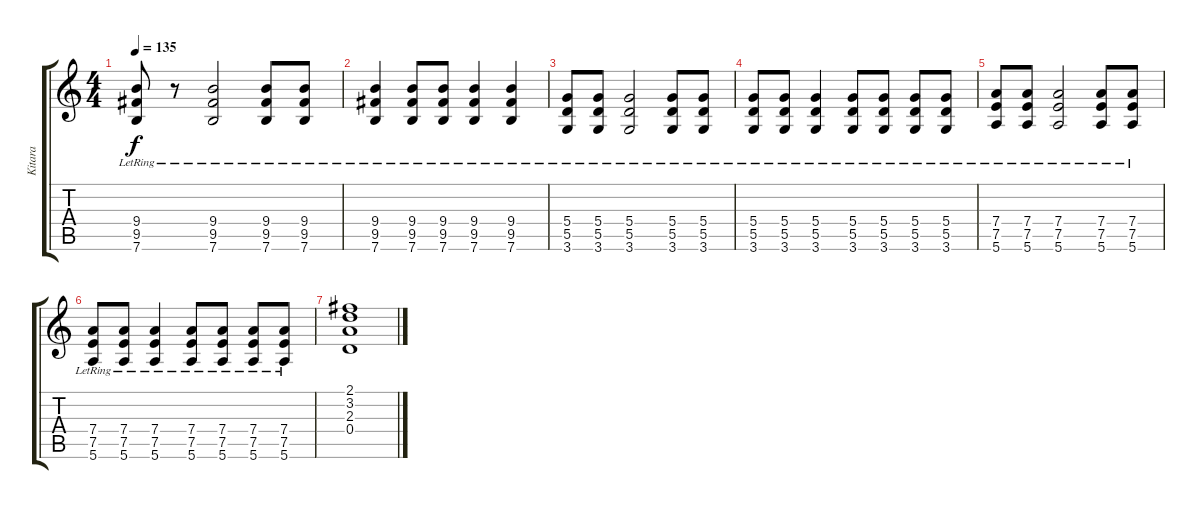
\track ("Kitara" "Kitara") {instrument electricguitarclean}
\staff {score tabs}
\tuning (E4 B3 G3 D3 A2 E2) {hide}
\ts (4 4)
\tempo 135
\clef g2
\ks c
(9.4{lr} 9.5{lr} 7.6{lr}).8{dy f} r.8 (9.4{lr} 9.5{lr} 7.6{lr}).2 (9.4{lr} 9.5{lr} 7.6{lr}).8 (9.4{lr} 9.5{lr} 7.6{lr}).8 |
(9.4{lr} 9.5{lr} 7.6{lr}).4 (9.4{lr} 9.5{lr} 7.6{lr}).8 (9.4{lr} 9.5{lr} 7.6{lr}).8 (9.4{lr} 9.5{lr} 7.6{lr}).4 (9.4{lr} 9.5{lr} 7.6{lr}).4 |
(5.4{lr} 5.5{lr} 3.6{lr}).8 (5.4{lr} 5.5{lr} 3.6{lr}).8 (5.4{lr} 5.5{lr} 3.6{lr}).2 (5.4{lr} 5.5{lr} 3.6{lr}).8 (5.4{lr} 5.5{lr} 3.6{lr}).8 |
(5.4{lr} 5.5{lr} 3.6{lr}).8 (5.4{lr} 5.5{lr} 3.6{lr}).8 (5.4{lr} 5.5{lr} 3.6{lr}).4 (5.4{lr} 5.5{lr} 3.6{lr}).8 (5.4{lr} 5.5{lr} 3.6{lr}).8 (5.4{lr} 5.5{lr} 3.6{lr}).8 (5.4{lr} 5.5{lr} 3.6{lr}).8 |
(7.4{lr} 7.5{lr} 5.6{lr}).8 (7.4{lr} 7.5{lr} 5.6{lr}).8 (7.4{lr} 7.5{lr} 5.6{lr}).2 (7.4{lr} 7.5{lr} 5.6{lr}).8 (7.4{lr} 7.5{lr} 5.6{lr}).8 |
(7.4{lr} 7.5{lr} 5.6{lr}).8 (7.4{lr} 7.5{lr} 5.6{lr}).8 (7.4{lr} 7.5{lr} 5.6{lr}).4 (7.4{lr} 7.5{lr} 5.6{lr}).8 (7.4{lr} 7.5{lr} 5.6{lr}).8 (7.4{lr} 7.5{lr} 5.6{lr}).8 (7.4{lr} 7.5{lr} 5.6{lr}).8 |
(2.1 3.2 2.3 0.4).1
